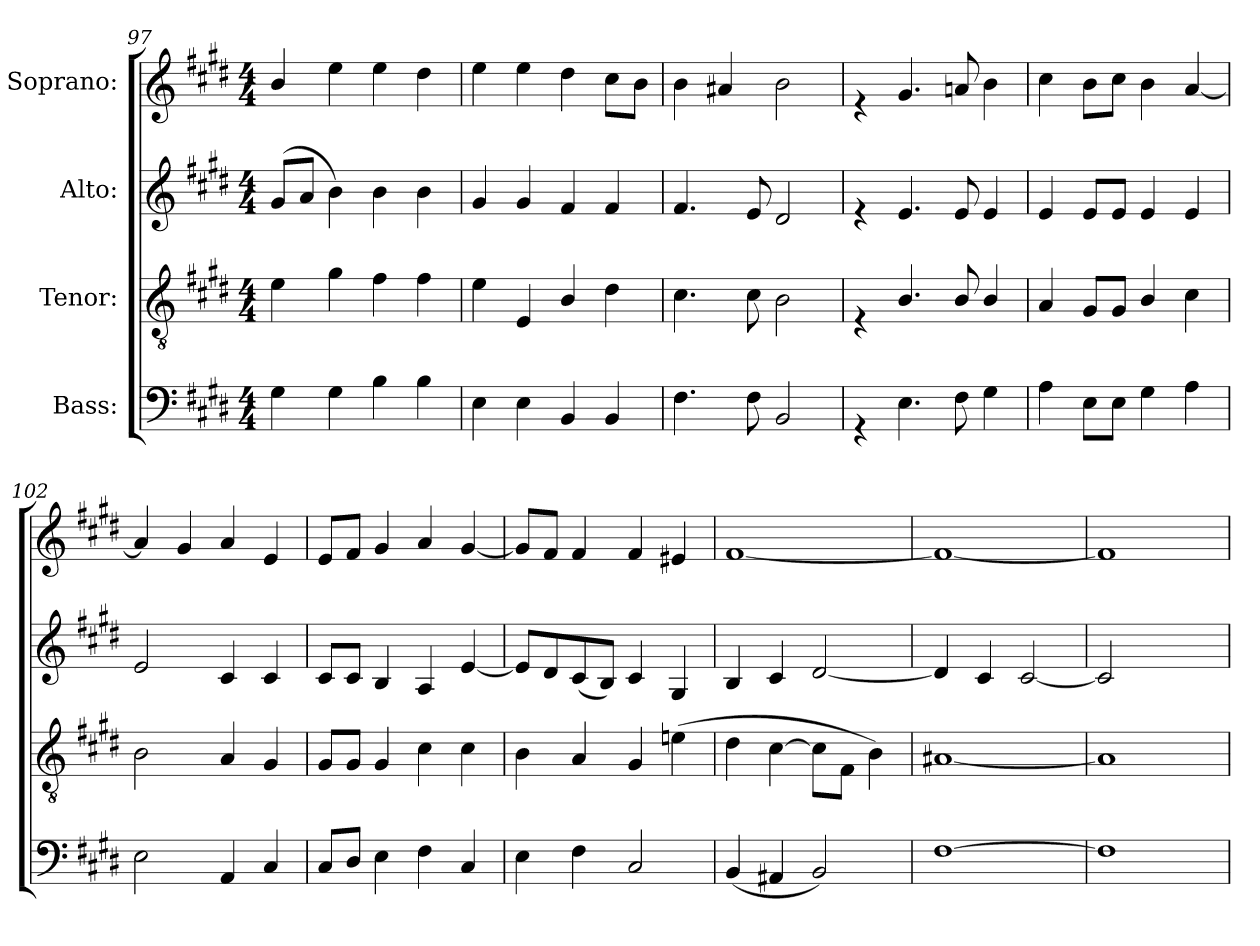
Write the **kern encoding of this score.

**kern	**kern	**kern	**kern
*part4	*part3	*part2	*part1
*staff4	*staff3	*staff2	*staff1
*I"Bass:	*I"Tenor:	*I"Alto:	*I"Soprano:
*clefF4	*clefGv2	*clefG2	*clefG2
*k[f#c#g#d#]	*k[f#c#g#d#]	*k[f#c#g#d#]	*k[f#c#g#d#]
*E:	*E:	*E:	*E:
*M4/4	*M4/4	*M4/4	*M4/4
=97	=97	=97	=97
4G#\	4e\	(<8g#/L	4b/
.	.	8a/J	.
4G#\	4g#\	4b\)	4ee\
4B\	4f#\	4b\	4ee\
4B\	4f#\	4b\	4dd#\
=98	=98	=98	=98
4E\	4e\	4g#/	4ee\
4E\	4E/	4g#/	4ee\
4BB/	4B/	4f#/	4dd#\
4BB/	4d#\	4f#/	8cc#\L
.	.	.	8b\J
!!LO:LB:g=z
=99	=99	=99	=99
4.F#\	4.c#\	4.f#/	4b\
.	.	.	4a#i/
8F#\	8c#\	8e/	.
2BB/	2B\	2d#/	2b\
=100	=100	=100	=100
4rGG	4rE	4re	4re
4.E\	4.B/	4.e/	4.g#/
8F#\	8B/	8e/	8ani/
4G#\	4B/	4e/	4b\
=101	=101	=101	=101
4A\	4A/	4e/	4cc#\
8E\L	8G#/L	8e/L	8b\L
8E\J	8G#/J	8e/J	8cc#\J
4G#\	4B/	4e/	4b\
4A\	4c#\	4e/	[<4a/
=102	=102	=102	=102
2E\	2B\	2e/	4a/]
.	.	.	4g#/
4AA/	4A/	4c#/	4a/
4C#/	4G#/	4c#/	4e/
!!LO:LB:g=z
=103	=103	=103	=103
8C#/L	8G#/L	8c#/L	8e/L
8D#/J	8G#/J	8c#/J	8f#/J
4E\	4G#/	4B/	4g#/
4F#\	4c#\	4A/	4a/
4C#/	4c#\	[<4e/	[<4g#/
=104	=104	=104	=104
4E\	4B\	8e/L]	8g#/L]
.	.	8d#/	8f#/J
4F#\	4A/	(<8c#/	4f#/
.	.	8B/J)	.
2C#/	4G#/	4c#/	4f#/
.	(>4eni\	4G#/	4e#X/
=105	=105	=105	=105
(<4BB/	4d#\	4B/	[<1f#
4AA#X/	[>4c#\	4c#/	.
2BB/)	8c#\L]	[<2d#/	.
.	8F#\J	.	.
.	4B\)	.	.
=106	=106	=106	=106
[>1F#	[>1A#X	4d#/]	1f#_
.	.	4c#/	.
.	.	[<2c#/	.
!!LO:LB:g=z
=107	=107	=107	=107
1F#]	1A#]	2c#/]	1f#]
.	.	2ryy	.
=	=	=	=
*-	*-	*-	*-
